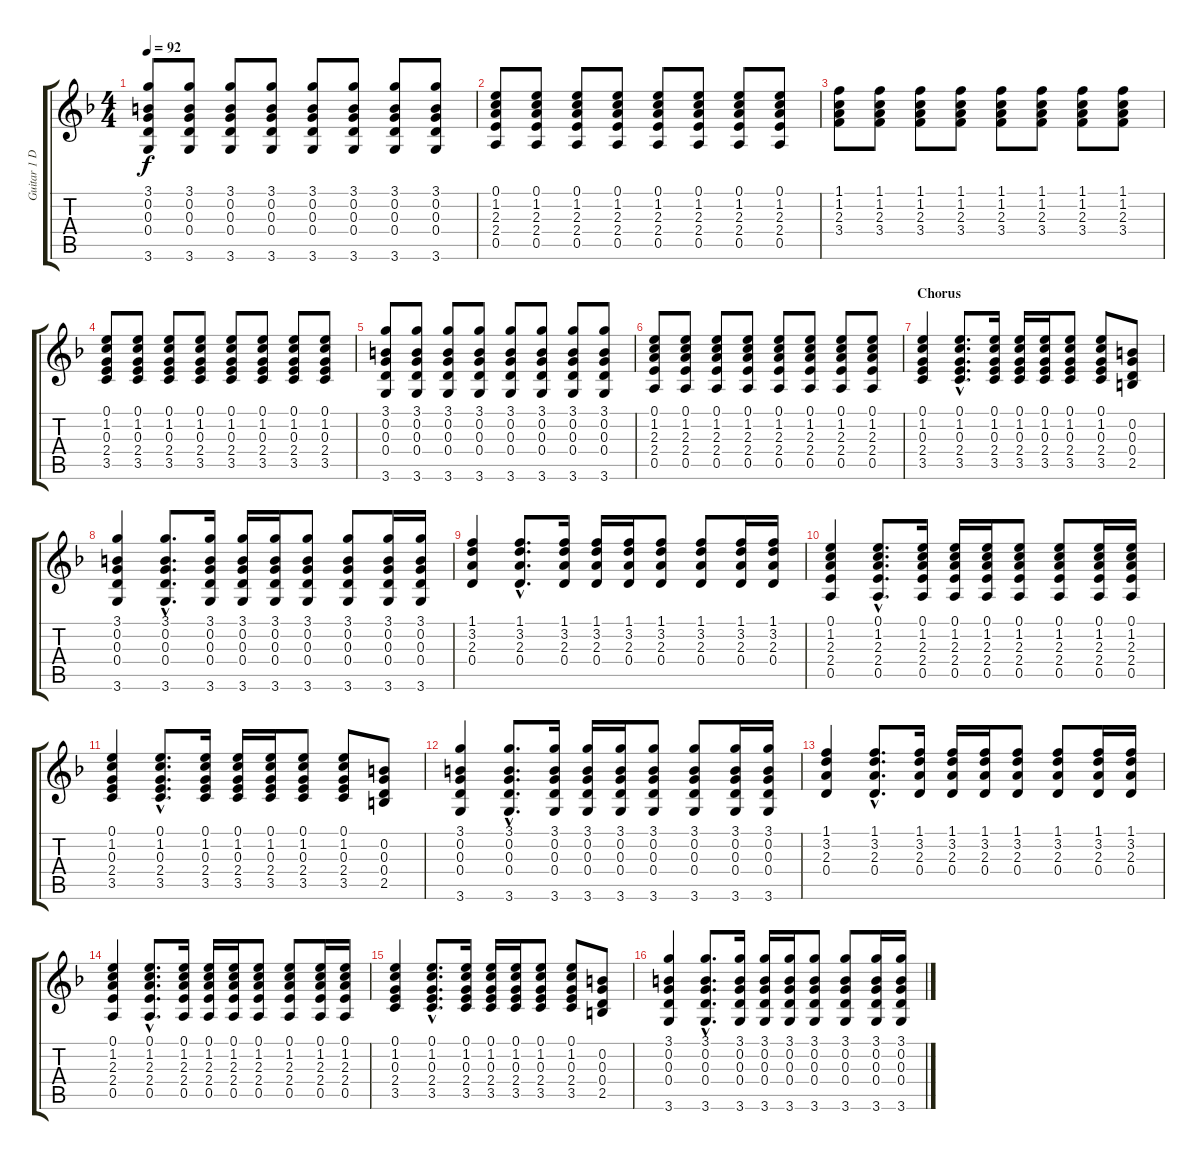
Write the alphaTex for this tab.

\track ("Guitar 1 Doubled" "Guitar 1 D") {instrument electricguitarclean}
\staff {score tabs}
\tuning (E4 B3 G3 D3 A2 E2) {hide}
\ts (4 4)
\tempo 92
\clef g2
\ks f
(3.1 0.2 0.3 0.4 3.6).8{dy f} (3.1 0.2 0.3 0.4 3.6).8 (3.1 0.2 0.3 0.4 3.6).8 (3.1 0.2 0.3 0.4 3.6).8 (3.1 0.2 0.3 0.4 3.6).8 (3.1 0.2 0.3 0.4 3.6).8 (3.1 0.2 0.3 0.4 3.6).8 (3.1 0.2 0.3 0.4 3.6).8 |
(0.1 1.2 2.3 2.4 0.5).8 (0.1 1.2 2.3 2.4 0.5).8 (0.1 1.2 2.3 2.4 0.5).8 (0.1 1.2 2.3 2.4 0.5).8 (0.1 1.2 2.3 2.4 0.5).8 (0.1 1.2 2.3 2.4 0.5).8 (0.1 1.2 2.3 2.4 0.5).8 (0.1 1.2 2.3 2.4 0.5).8 |
(1.1 1.2 2.3 3.4).8 (1.1 1.2 2.3 3.4).8 (1.1 1.2 2.3 3.4).8 (1.1 1.2 2.3 3.4).8 (1.1 1.2 2.3 3.4).8 (1.1 1.2 2.3 3.4).8 (1.1 1.2 2.3 3.4).8 (1.1 1.2 2.3 3.4).8 |
(0.1 1.2 0.3 2.4 3.5).8 (0.1 1.2 0.3 2.4 3.5).8 (0.1 1.2 0.3 2.4 3.5).8 (0.1 1.2 0.3 2.4 3.5).8 (0.1 1.2 0.3 2.4 3.5).8 (0.1 1.2 0.3 2.4 3.5).8 (0.1 1.2 0.3 2.4 3.5).8 (0.1 1.2 0.3 2.4 3.5).8 |
(3.1 0.2 0.3 0.4 3.6).8 (3.1 0.2 0.3 0.4 3.6).8 (3.1 0.2 0.3 0.4 3.6).8 (3.1 0.2 0.3 0.4 3.6).8 (3.1 0.2 0.3 0.4 3.6).8 (3.1 0.2 0.3 0.4 3.6).8 (3.1 0.2 0.3 0.4 3.6).8 (3.1 0.2 0.3 0.4 3.6).8 |
(0.1 1.2 2.3 2.4 0.5).8 (0.1 1.2 2.3 2.4 0.5).8 (0.1 1.2 2.3 2.4 0.5).8 (0.1 1.2 2.3 2.4 0.5).8 (0.1 1.2 2.3 2.4 0.5).8 (0.1 1.2 2.3 2.4 0.5).8 (0.1 1.2 2.3 2.4 0.5).8 (0.1 1.2 2.3 2.4 0.5).8 |
\section ("" "Chorus")
(0.1 1.2 0.3 2.4 3.5).4 (0.1{hac} 1.2{hac} 0.3{hac} 2.4{hac} 3.5{hac}).8{d} (0.1 1.2 0.3 2.4 3.5).16 (0.1 1.2 0.3 2.4 3.5).16 (0.1 1.2 0.3 2.4 3.5).16 (0.1 1.2 0.3 2.4 3.5).8 (0.1 1.2 0.3 2.4 3.5).8 (0.2 0.3 0.4 2.5).8 |
(3.1 0.2 0.3 0.4 3.6).4 (3.1{hac} 0.2{hac} 0.3{hac} 0.4{hac} 3.6{hac}).8{d} (3.1 0.2 0.3 0.4 3.6).16 (3.1 0.2 0.3 0.4 3.6).16 (3.1 0.2 0.3 0.4 3.6).16 (3.1 0.2 0.3 0.4 3.6).8 (3.1 0.2 0.3 0.4 3.6).8 (3.1 0.2 0.3 0.4 3.6).16 (3.1 0.2 0.3 0.4 3.6).16 |
(1.1 3.2 2.3 0.4).4 (1.1{hac} 3.2{hac} 2.3{hac} 0.4{hac}).8{d} (1.1 3.2 2.3 0.4).16 (1.1 3.2 2.3 0.4).16 (1.1 3.2 2.3 0.4).16 (1.1 3.2 2.3 0.4).8 (1.1 3.2 2.3 0.4).8 (1.1 3.2 2.3 0.4).16 (1.1 3.2 2.3 0.4).16 |
(0.1 1.2 2.3 2.4 0.5).4 (0.1{hac} 1.2{hac} 2.3{hac} 2.4{hac} 0.5{hac}).8{d} (0.1 1.2 2.3 2.4 0.5).16 (0.1 1.2 2.3 2.4 0.5).16 (0.1 1.2 2.3 2.4 0.5).16 (0.1 1.2 2.3 2.4 0.5).8 (0.1 1.2 2.3 2.4 0.5).8 (0.1 1.2 2.3 2.4 0.5).16 (0.1 1.2 2.3 2.4 0.5).16 |
(0.1 1.2 0.3 2.4 3.5).4 (0.1{hac} 1.2{hac} 0.3{hac} 2.4{hac} 3.5{hac}).8{d} (0.1 1.2 0.3 2.4 3.5).16 (0.1 1.2 0.3 2.4 3.5).16 (0.1 1.2 0.3 2.4 3.5).16 (0.1 1.2 0.3 2.4 3.5).8 (0.1 1.2 0.3 2.4 3.5).8 (0.2 0.3 0.4 2.5).8 |
(3.1 0.2 0.3 0.4 3.6).4 (3.1{hac} 0.2{hac} 0.3{hac} 0.4{hac} 3.6{hac}).8{d} (3.1 0.2 0.3 0.4 3.6).16 (3.1 0.2 0.3 0.4 3.6).16 (3.1 0.2 0.3 0.4 3.6).16 (3.1 0.2 0.3 0.4 3.6).8 (3.1 0.2 0.3 0.4 3.6).8 (3.1 0.2 0.3 0.4 3.6).16 (3.1 0.2 0.3 0.4 3.6).16 |
(1.1 3.2 2.3 0.4).4 (1.1{hac} 3.2{hac} 2.3{hac} 0.4{hac}).8{d} (1.1 3.2 2.3 0.4).16 (1.1 3.2 2.3 0.4).16 (1.1 3.2 2.3 0.4).16 (1.1 3.2 2.3 0.4).8 (1.1 3.2 2.3 0.4).8 (1.1 3.2 2.3 0.4).16 (1.1 3.2 2.3 0.4).16 |
(0.1 1.2 2.3 2.4 0.5).4 (0.1{hac} 1.2{hac} 2.3{hac} 2.4{hac} 0.5{hac}).8{d} (0.1 1.2 2.3 2.4 0.5).16 (0.1 1.2 2.3 2.4 0.5).16 (0.1 1.2 2.3 2.4 0.5).16 (0.1 1.2 2.3 2.4 0.5).8 (0.1 1.2 2.3 2.4 0.5).8 (0.1 1.2 2.3 2.4 0.5).16 (0.1 1.2 2.3 2.4 0.5).16 |
(0.1 1.2 0.3 2.4 3.5).4 (0.1{hac} 1.2{hac} 0.3{hac} 2.4{hac} 3.5{hac}).8{d} (0.1 1.2 0.3 2.4 3.5).16 (0.1 1.2 0.3 2.4 3.5).16 (0.1 1.2 0.3 2.4 3.5).16 (0.1 1.2 0.3 2.4 3.5).8 (0.1 1.2 0.3 2.4 3.5).8 (0.2 0.3 0.4 2.5).8 |
(3.1 0.2 0.3 0.4 3.6).4 (3.1{hac} 0.2{hac} 0.3{hac} 0.4{hac} 3.6{hac}).8{d} (3.1 0.2 0.3 0.4 3.6).16 (3.1 0.2 0.3 0.4 3.6).16 (3.1 0.2 0.3 0.4 3.6).16 (3.1 0.2 0.3 0.4 3.6).8 (3.1 0.2 0.3 0.4 3.6).8 (3.1 0.2 0.3 0.4 3.6).16 (3.1 0.2 0.3 0.4 3.6).16
